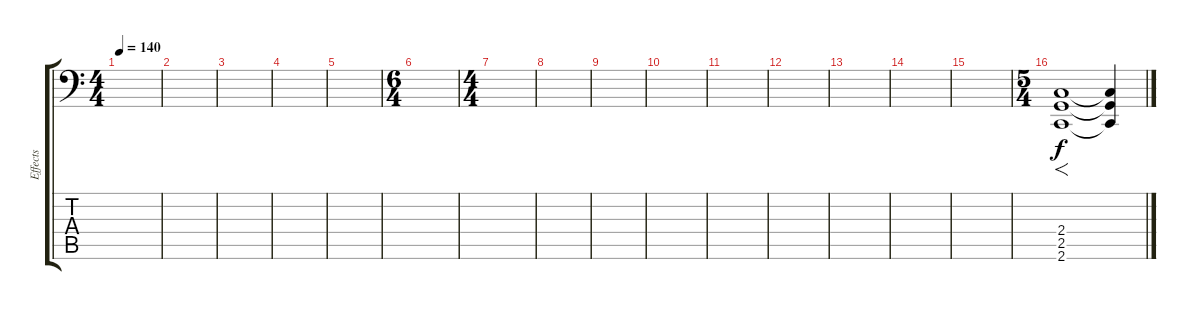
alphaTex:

\track ("Effects" "Effects") {instrument gunshot}
\staff {score tabs}
\tuning (C4 G3 Eb3 Bb2 F2 Bb1) {hide}
\ts (4 4)
\tempo 140
\clef f4
\ks c
|
|
|
|
|
\ts (6 4)
|
\ts (4 4)
|
|
|
|
|
|
|
|
|
\ts (5 4)
(2.4 2.5 2.6).1{f instrument seashore} (2.4{t} 2.5{t} 2.6{t}).4
